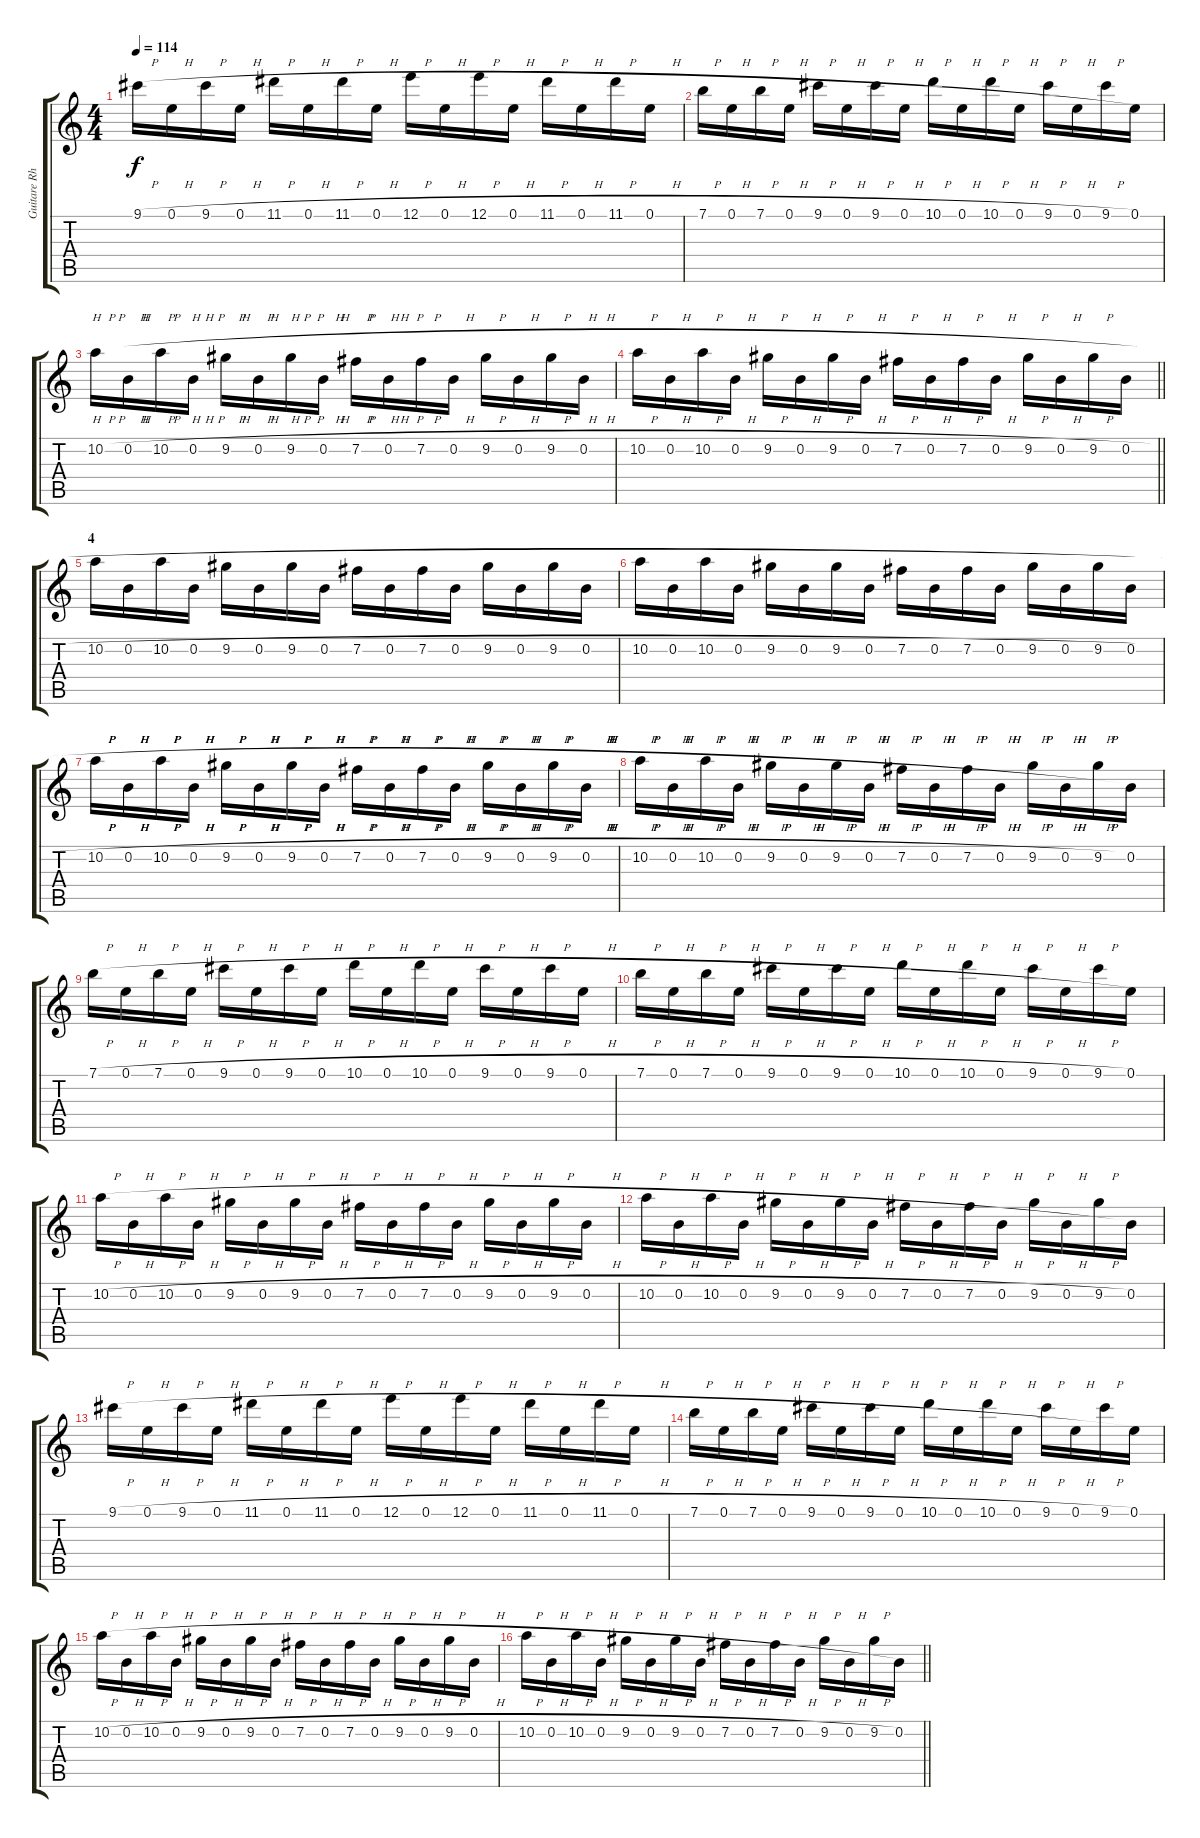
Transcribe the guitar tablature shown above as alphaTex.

\track ("Guitare Rhytmique 2" "Guitare Rh") {instrument distortionguitar}
\staff {score tabs}
\tuning (E4 B3 G3 D3 A2 E2) {hide}
\ts (4 4)
\tempo 114
\clef g2
\ks c
9.1{h}.16{dy f} 0.1{h}.16 9.1{h}.16 0.1{h}.16 11.1{h}.16 0.1{h}.16 11.1{h}.16 0.1{h}.16 12.1{h}.16 0.1{h}.16 12.1{h}.16 0.1{h}.16 11.1{h}.16 0.1{h}.16 11.1{h}.16 0.1{h}.16 |
7.1{h}.16 0.1{h}.16 7.1{h}.16 0.1{h}.16 9.1{h}.16 0.1{h}.16 9.1{h}.16 0.1{h}.16 10.1{h}.16 0.1{h}.16 10.1{h}.16 0.1{h}.16 9.1{h}.16 0.1{h}.16 9.1{h}.16 0.1.16 |
10.2{h}.16 0.2{h}.16 10.2{h}.16 0.2{h}.16 9.2{h}.16 0.2{h}.16 9.2{h}.16 0.2{h}.16 7.2{h}.16 0.2{h}.16 7.2{h}.16 0.2{h}.16 9.2{h}.16 0.2{h}.16 9.2{h}.16 0.2{h}.16 |
\barLineRight lightlight
10.2{h}.16 0.2{h}.16 10.2{h}.16 0.2{h}.16 9.2{h}.16 0.2{h}.16 9.2{h}.16 0.2{h}.16 7.2{h}.16 0.2{h}.16 7.2{h}.16 0.2{h}.16 9.2{h}.16 0.2{h}.16 9.2{h}.16 0.2{h}.16 |
\section ("" "4")
10.2{h}.16 0.2{h}.16 10.2{h}.16 0.2{h}.16 9.2{h}.16 0.2{h}.16 9.2{h}.16 0.2{h}.16 7.2{h}.16 0.2{h}.16 7.2{h}.16 0.2{h}.16 9.2{h}.16 0.2{h}.16 9.2{h}.16 0.2{h}.16 |
10.2{h}.16 0.2{h}.16 10.2{h}.16 0.2{h}.16 9.2{h}.16 0.2{h}.16 9.2{h}.16 0.2{h}.16 7.2{h}.16 0.2{h}.16 7.2{h}.16 0.2{h}.16 9.2{h}.16 0.2{h}.16 9.2{h}.16 0.2{h}.16 |
10.2{h}.16 0.2{h}.16 10.2{h}.16 0.2{h}.16 9.2{h}.16 0.2{h}.16 9.2{h}.16 0.2{h}.16 7.2{h}.16 0.2{h}.16 7.2{h}.16 0.2{h}.16 9.2{h}.16 0.2{h}.16 9.2{h}.16 0.2{h}.16 |
10.2{h}.16 0.2{h}.16 10.2{h}.16 0.2{h}.16 9.2{h}.16 0.2{h}.16 9.2{h}.16 0.2{h}.16 7.2{h}.16 0.2{h}.16 7.2{h}.16 0.2{h}.16 9.2{h}.16 0.2{h}.16 9.2{h}.16 0.2.16 |
7.1{h}.16 0.1{h}.16 7.1{h}.16 0.1{h}.16 9.1{h}.16 0.1{h}.16 9.1{h}.16 0.1{h}.16 10.1{h}.16 0.1{h}.16 10.1{h}.16 0.1{h}.16 9.1{h}.16 0.1{h}.16 9.1{h}.16 0.1{h}.16 |
7.1{h}.16 0.1{h}.16 7.1{h}.16 0.1{h}.16 9.1{h}.16 0.1{h}.16 9.1{h}.16 0.1{h}.16 10.1{h}.16 0.1{h}.16 10.1{h}.16 0.1{h}.16 9.1{h}.16 0.1{h}.16 9.1{h}.16 0.1.16 |
10.2{h}.16 0.2{h}.16 10.2{h}.16 0.2{h}.16 9.2{h}.16 0.2{h}.16 9.2{h}.16 0.2{h}.16 7.2{h}.16 0.2{h}.16 7.2{h}.16 0.2{h}.16 9.2{h}.16 0.2{h}.16 9.2{h}.16 0.2{h}.16 |
10.2{h}.16 0.2{h}.16 10.2{h}.16 0.2{h}.16 9.2{h}.16 0.2{h}.16 9.2{h}.16 0.2{h}.16 7.2{h}.16 0.2{h}.16 7.2{h}.16 0.2{h}.16 9.2{h}.16 0.2{h}.16 9.2{h}.16 0.2.16 |
9.1{h}.16 0.1{h}.16 9.1{h}.16 0.1{h}.16 11.1{h}.16 0.1{h}.16 11.1{h}.16 0.1{h}.16 12.1{h}.16 0.1{h}.16 12.1{h}.16 0.1{h}.16 11.1{h}.16 0.1{h}.16 11.1{h}.16 0.1{h}.16 |
7.1{h}.16 0.1{h}.16 7.1{h}.16 0.1{h}.16 9.1{h}.16 0.1{h}.16 9.1{h}.16 0.1{h}.16 10.1{h}.16 0.1{h}.16 10.1{h}.16 0.1{h}.16 9.1{h}.16 0.1{h}.16 9.1{h}.16 0.1.16 |
10.2{h}.16 0.2{h}.16 10.2{h}.16 0.2{h}.16 9.2{h}.16 0.2{h}.16 9.2{h}.16 0.2{h}.16 7.2{h}.16 0.2{h}.16 7.2{h}.16 0.2{h}.16 9.2{h}.16 0.2{h}.16 9.2{h}.16 0.2{h}.16 |
\barLineRight lightlight
10.2{h}.16 0.2{h}.16 10.2{h}.16 0.2{h}.16 9.2{h}.16 0.2{h}.16 9.2{h}.16 0.2{h}.16 7.2{h}.16 0.2{h}.16 7.2{h}.16 0.2{h}.16 9.2{h}.16 0.2{h}.16 9.2{h}.16 0.2{h}.16
